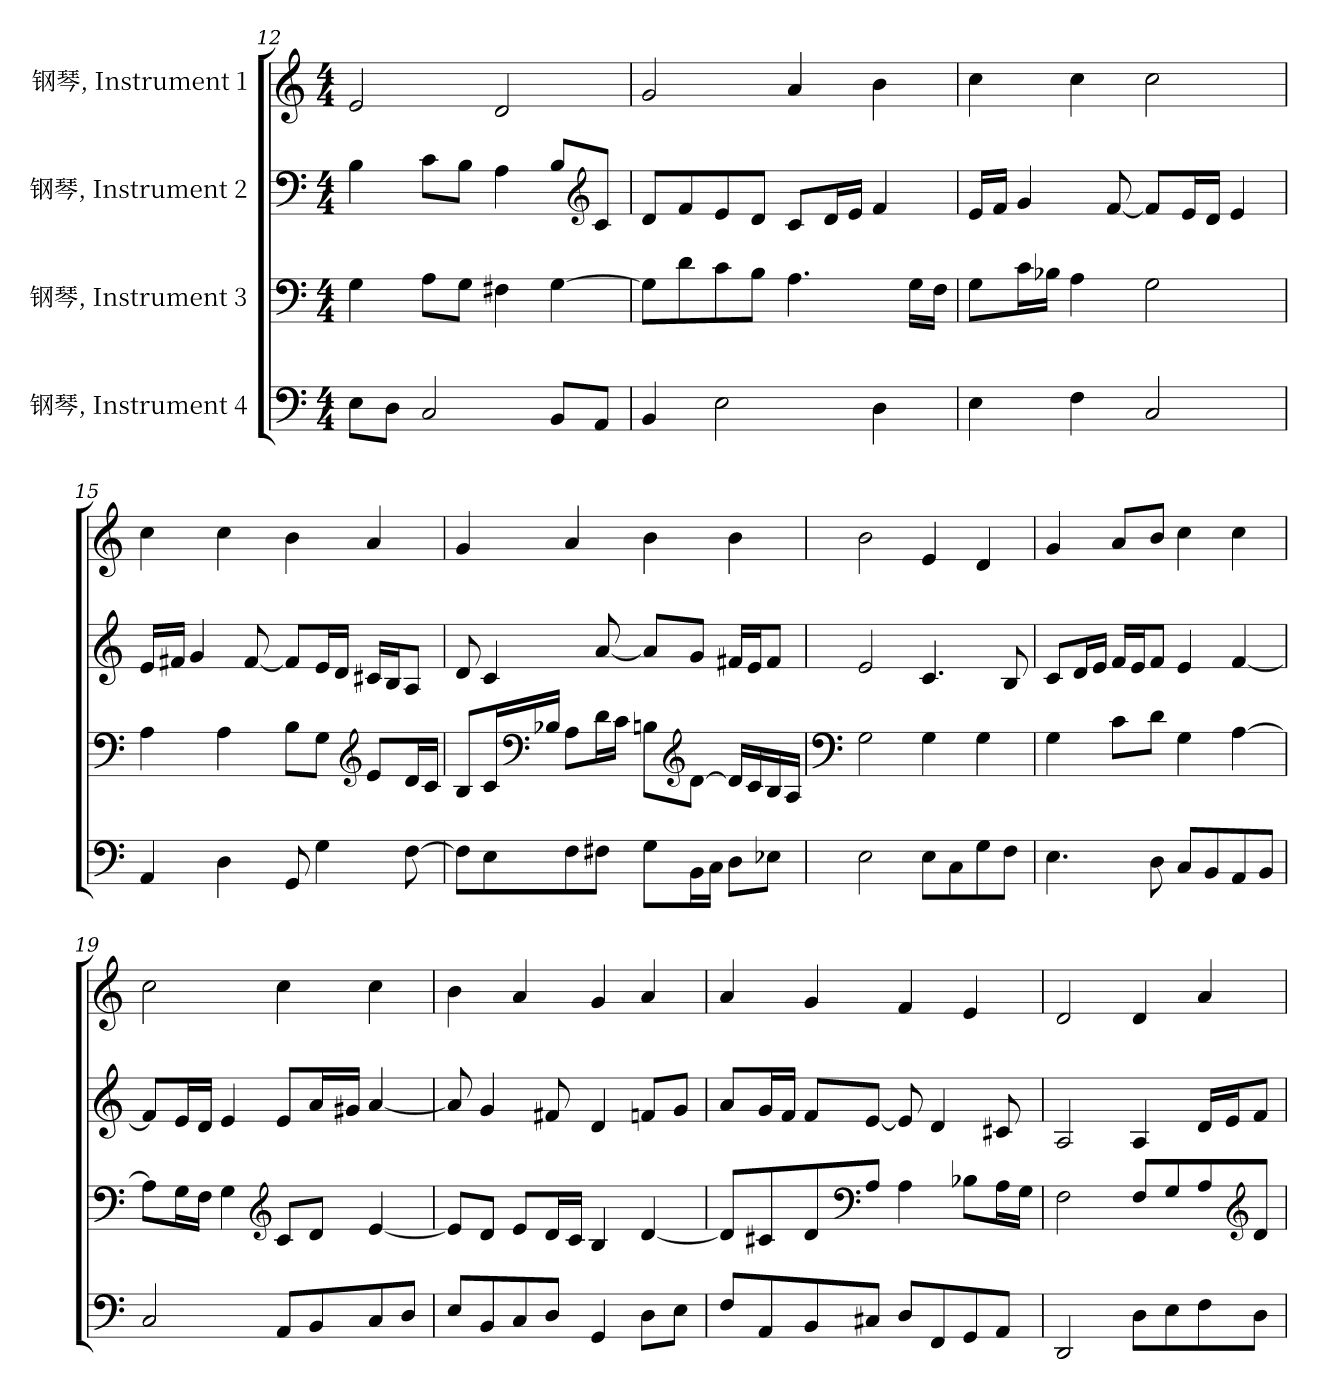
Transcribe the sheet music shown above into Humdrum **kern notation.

**kern	**kern	**kern	**kern
*part4	*part3	*part2	*part1
*staff4	*staff3	*staff2	*staff1
*I"钢琴, Instrument 4	*I"钢琴, Instrument 3	*I"钢琴, Instrument 2	*I"钢琴, Instrument 1
!!LO:PB:g=z
*clefF4	*clefF4	*clefF4	*clefG2
*k[]	*k[]	*k[]	*k[]
*M4/4	*M4/4	*M4/4	*M4/4
=12	=12	=12	=12
8E\L	4G\	4B\	2e/
8D\J	.	.	.
2C/	8A\L	8c\L	.
.	8G\J	8B\J	.
.	4F#X\	4A\	2d/
8BB/L	[4G\	8B/L	.
*	*	*clefG2	*
8AA/J	.	8c/J	.
=13	=13	=13	=13
4BB/	8G\L]	8d/L	2g/
.	8d\	8f/	.
2E\	8c\	8e/	.
.	8B\J	8d/J	.
.	4.A\	8c/L	4a/
.	.	16d/L	.
.	.	16e/JJ	.
4D\	.	4f/	4b\
.	16G\LL	.	.
.	16F\JJ	.	.
=14	=14	=14	=14
4E\	8G\L	16e/LL	4cc\
.	.	16f/JJ	.
.	16c\L	4g/	.
.	16B-X\JJ	.	.
4F\	4A\	.	4cc\
.	.	[8f/	.
2C/	2G\	8f/L]	2cc\
.	.	16e/L	.
.	.	16d/JJ	.
.	.	4e/	.
!!LO:LB:g=z
=15	=15	=15	=15
4AA/	4A\	16e/LL	4cc\
.	.	16f#X/JJ	.
.	.	4g/	.
4D\	4A\	.	4cc\
.	.	[8f#/	.
8GG/	8B\L	8f#/L]	4b\
4G\	8G\J	16e/L	.
.	.	16d/JJ	.
*	*clefG2	*	*
.	8e/L	16c#X/LL	4a/
.	.	16B/J	.
[8F\	16d/L	8A/J	.
.	16c/JJ	.	.
=16	=16	=16	=16
8F\L]	8B/L	8d/	4g/
8E\	16c/L	4c/	.
*	*clefF4	*	*
.	16B-X/JJ	.	.
8F\	8A\L	.	4a/
8F#X\J	16d\L	[8a/	.
.	16c\JJ	.	.
8G\L	8Bn\L	8a/L]	4b\
*	*clefG2	*	*
16BB\L	[8d\J	8g/J	.
16C\JJ	.	.	.
8D\L	16d/LL]	16f#X/LL	4b\
.	16c/	16e/J	.
8E-X\J	16B/	8f#/J	.
.	16A/JJ	.	.
=17	=17	=17	=17
*	*clefF4	*	*
2E\	2G\	2e/	2b\
8E\L	4G\	4.c/	4e/
8C\	.	.	.
8G\	4G\	.	4d/
8F\J	.	8B/	.
!!LO:LB:g=z
=18	=18	=18	=18
4.E\	4G\	8c/L	4g/
.	.	16d/L	.
.	.	16e/JJ	.
.	8c\L	16f/LL	8a/L
.	.	16e/J	.
8D\	8d\J	8f/J	8b/J
8C/L	4G\	4e/	4cc\
8BB/	.	.	.
8AA/	[4A\	[4f/	4cc\
8BB/J	.	.	.
=19	=19	=19	=19
2C/	8A\L]	8f/L]	2cc\
.	16G\L	16e/L	.
.	16F\JJ	16d/JJ	.
.	4G\	4e/	.
*	*clefG2	*	*
8AA/L	8c/L	8e/L	4cc\
8BB/	8d/J	16a/L	.
.	.	16g#X/JJ	.
8C/	[4e/	[4a/	4cc\
8D/J	.	.	.
=20	=20	=20	=20
8E/L	8e/L]	8a/]	4b\
8BB/	8d/J	4g/	.
8C/	8e/L	.	4a/
8D/J	16d/L	8f#X/	.
.	16c/JJ	.	.
4GG/	4B/	4d/	4g/
8D\L	[4d/	8fn/L	4a/
8E\J	.	8g/J	.
!!LO:PB:g=z
=21	=21	=21	=21
8F/L	8d/L]	8a/L	4a/
8AA/	8c#X/	16g/L	.
.	.	16f/JJ	.
8BB/	8d/	8f/L	4g/
*	*clefF4	*	*
8C#X/J	8A/J	[8e/J	.
8D/L	4A\	8e/]	4f/
8FF/	.	4d/	.
8GG/	8B-X\L	.	4e/
8AA/J	16A\L	8c#X/	.
.	16G\JJ	.	.
=22	=22	=22	=22
2DD/	2F\	2A/	2d/
8D\L	8F/L	4A/	4d/
8E\	8G/	.	.
8F\	8A/	16d/LL	4a/
.	.	16e/J	.
*	*clefG2	*	*
8D\J	8d/J	8f/J	.
=	=	=	=
*-	*-	*-	*-
